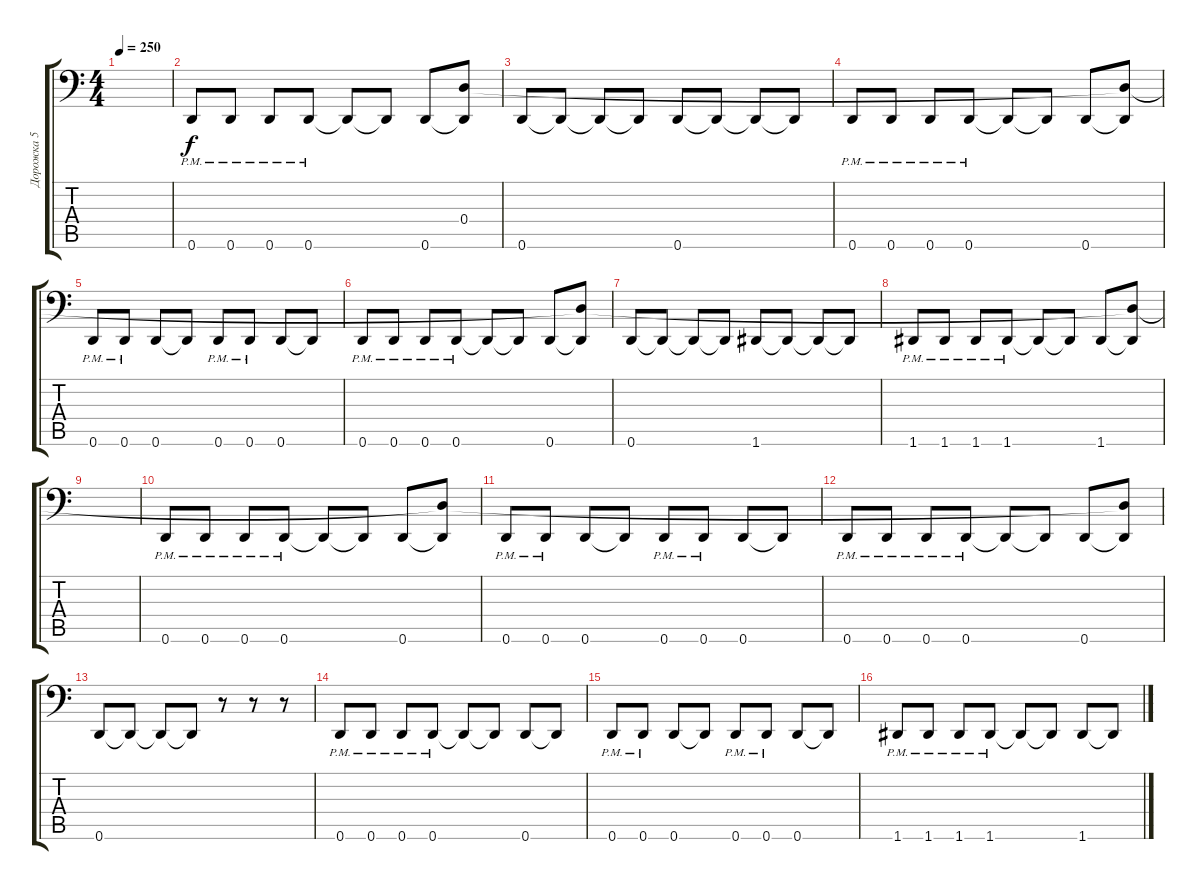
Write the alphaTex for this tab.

\track ("Дорожка 5" "Дорожка 5") {instrument slapbass1}
\staff {score tabs}
\tuning (E4 B3 G3 D2 A1 D1) {hide}
\ts (4 4)
\tempo 250
\clef f4
\ks c
|
0.6{pm}.8 0.6{pm}.8 0.6{pm}.8 0.6{pm}.8 0.6{t}.8 0.6{t}.8 0.6.8 (0.4 0.6{t}).8 |
0.6.8 0.6{t}.8 0.6{t}.8 0.6{t}.8 0.6.8 0.6{t}.8 0.6{t}.8 0.6{t}.8 |
0.6{pm}.8 0.6{pm}.8 0.6{pm}.8 0.6{pm}.8 0.6{t}.8 0.6{t}.8 0.6.8 (0.4{t} 0.6{t}).8 |
0.6{pm}.8 0.6{pm}.8 0.6.8 0.6{t}.8 0.6{pm}.8 0.6{pm}.8 0.6.8 0.6{t}.8 |
0.6{pm}.8 0.6{pm}.8 0.6{pm}.8 0.6{pm}.8 0.6{t}.8 0.6{t}.8 0.6.8 (0.4{t} 0.6{t}).8 |
0.6.8 0.6{t}.8 0.6{t}.8 0.6{t}.8 1.6.8 1.6{t}.8 1.6{t}.8 1.6{t}.8 |
1.6{pm}.8 1.6{pm}.8 1.6{pm}.8 1.6{pm}.8 1.6{t}.8 1.6{t}.8 1.6.8 (0.4{t} 1.6{t}).8 |
|
0.6{pm}.8 0.6{pm}.8 0.6{pm}.8 0.6{pm}.8 0.6{t}.8 0.6{t}.8 0.6.8 (0.4{t} 0.6{t}).8 |
0.6{pm}.8 0.6{pm}.8 0.6.8 0.6{t}.8 0.6{pm}.8 0.6{pm}.8 0.6.8 0.6{t}.8 |
0.6{pm}.8 0.6{pm}.8 0.6{pm}.8 0.6{pm}.8 0.6{t}.8 0.6{t}.8 0.6.8 (0.4{t} 0.6{t}).8 |
0.6.8 0.6{t}.8 0.6{t}.8 0.6{t}.8 r.8 r.8 r.8 |
0.6{pm}.8 0.6{pm}.8 0.6{pm}.8 0.6{pm}.8 0.6{t}.8 0.6{t}.8 0.6.8 0.6{t}.8 |
0.6{pm}.8 0.6{pm}.8 0.6.8 0.6{t}.8 0.6{pm}.8 0.6{pm}.8 0.6.8 0.6{t}.8 |
1.6{pm}.8 1.6{pm}.8 1.6{pm}.8 1.6{pm}.8 1.6{t}.8 1.6{t}.8 1.6.8 1.6{t}.8
